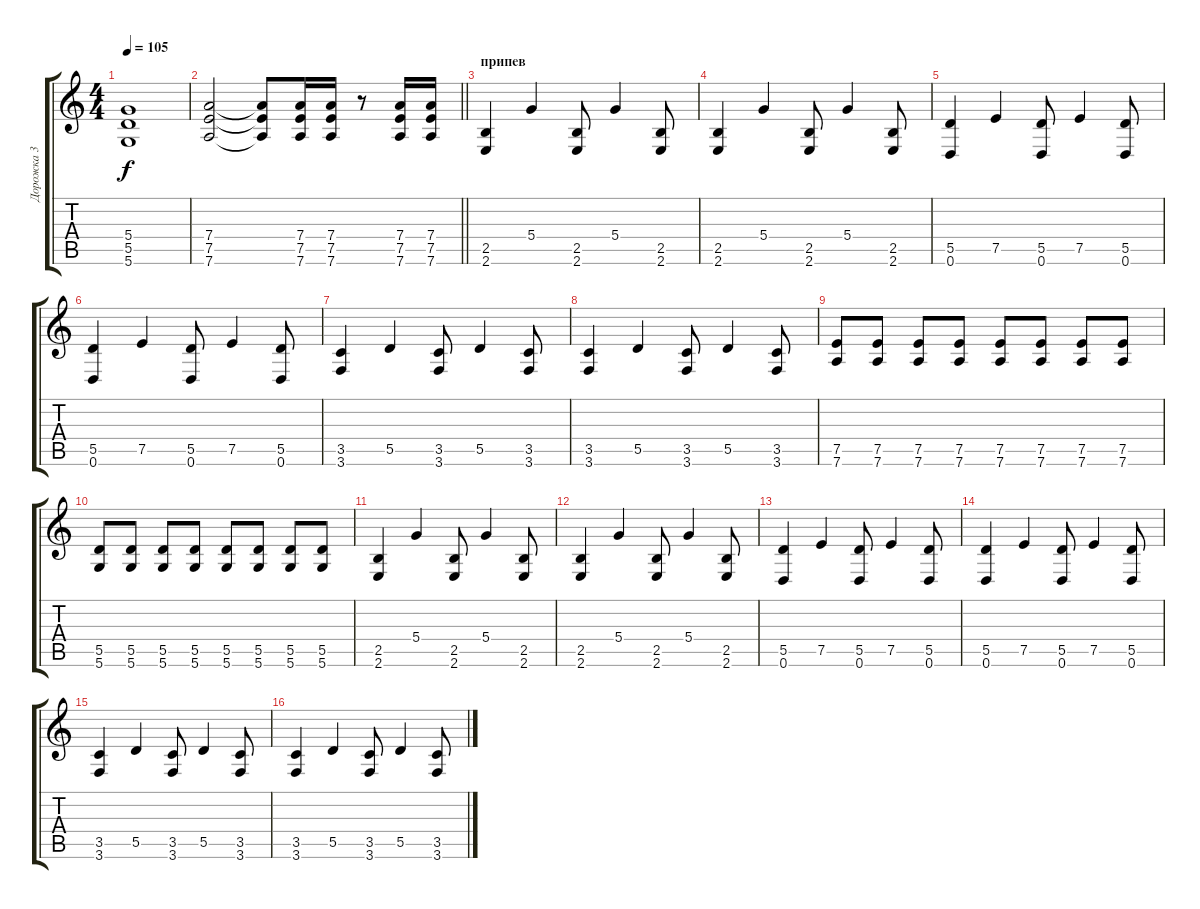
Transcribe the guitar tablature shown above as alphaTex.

\track ("Дорожка 3" "Дорожка 3") {instrument distortionguitar}
\staff {score tabs}
\tuning (E4 B3 G3 D3 A2 D2) {hide}
\ts (4 4)
\tempo 105
\clef g2
\ks c
(5.4 5.5 5.6).1{dy f} |
\barLineRight lightlight
(7.4 7.5 7.6).2 (7.4{t} 7.5{t} 7.6{t}).8 (7.4 7.5 7.6).16 (7.4 7.5 7.6).16 r.8 (7.4 7.5 7.6).16 (7.4 7.5 7.6).16 |
\section ("" "припев")
(2.5 2.6).4{volume 16} 5.4.4 (2.5 2.6).8 5.4.4 (2.5 2.6).8 |
(2.5 2.6).4 5.4.4 (2.5 2.6).8 5.4.4 (2.5 2.6).8 |
(5.5 0.6).4 7.5.4 (5.5 0.6).8 7.5.4 (5.5 0.6).8 |
(5.5 0.6).4 7.5.4 (5.5 0.6).8 7.5.4 (5.5 0.6).8 |
(3.5 3.6).4 5.5.4 (3.5 3.6).8 5.5.4 (3.5 3.6).8 |
(3.5 3.6).4 5.5.4 (3.5 3.6).8 5.5.4 (3.5 3.6).8 |
(7.5 7.6).8 (7.5 7.6).8 (7.5 7.6).8 (7.5 7.6).8 (7.5 7.6).8 (7.5 7.6).8 (7.5 7.6).8 (7.5 7.6).8 |
(5.5 5.6).8 (5.5 5.6).8 (5.5 5.6).8 (5.5 5.6).8 (5.5 5.6).8 (5.5 5.6).8 (5.5 5.6).8 (5.5 5.6).8 |
(2.5 2.6).4 5.4.4 (2.5 2.6).8 5.4.4 (2.5 2.6).8 |
(2.5 2.6).4 5.4.4 (2.5 2.6).8 5.4.4 (2.5 2.6).8 |
(5.5 0.6).4 7.5.4 (5.5 0.6).8 7.5.4 (5.5 0.6).8 |
(5.5 0.6).4 7.5.4 (5.5 0.6).8 7.5.4 (5.5 0.6).8 |
(3.5 3.6).4 5.5.4 (3.5 3.6).8 5.5.4 (3.5 3.6).8 |
(3.5 3.6).4 5.5.4 (3.5 3.6).8 5.5.4 (3.5 3.6).8
